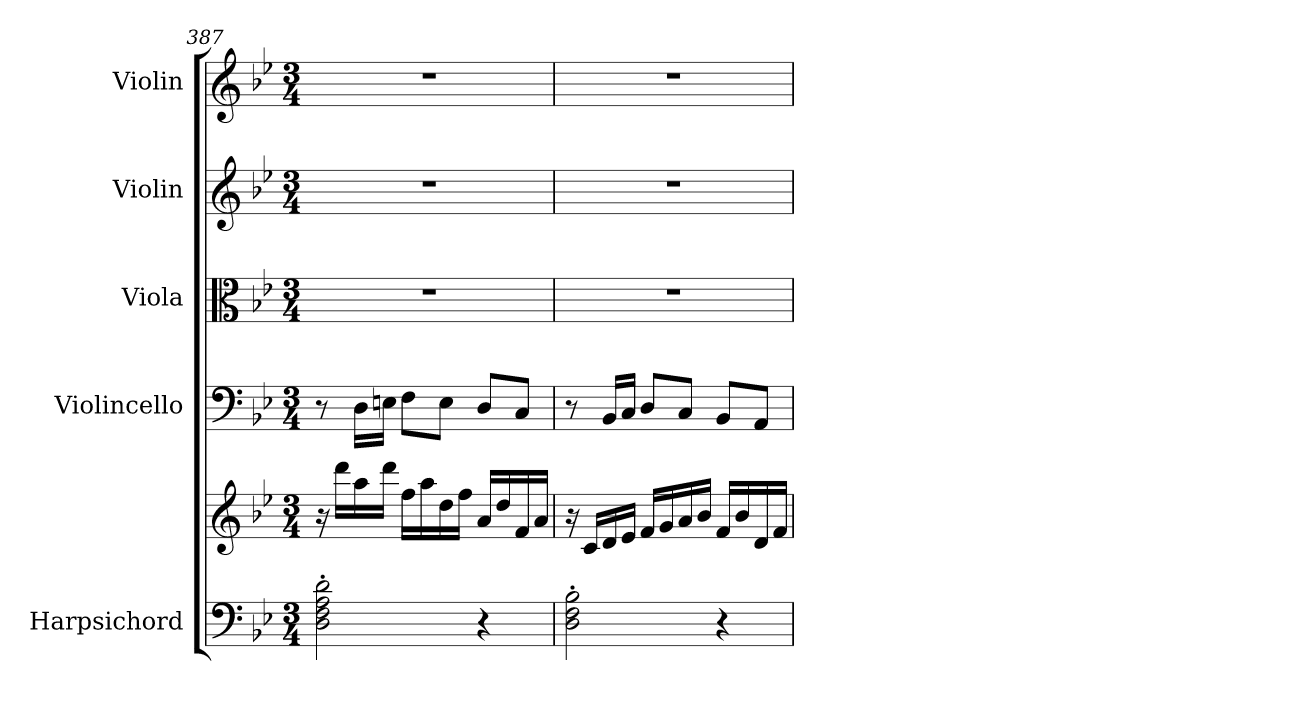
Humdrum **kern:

**kern	**kern	**kern	**kern	**kern	**kern
*part5	*part5	*part4	*part3	*part2	*part1
*staff6	*staff5	*staff4	*staff3	*staff2	*staff1
*I"Harpsichord	*	*I"Violincello	*I"Viola	*I"Violin	*I"Violin
*I'Hpschd	*	*I'Vc	*I'Vla	*I'Vln	*I'Vln
!!LO:PB:g=z
*clefF4	*clefG2	*clefF4	*clefC3	*clefG2	*clefG2
*k[b-e-]	*k[b-e-]	*k[b-e-]	*k[b-e-]	*k[b-e-]	*k[b-e-]
*M3/4	*M3/4	*M3/4	*M3/4	*M3/4	*M3/4
=387	=387	=387	=387	=387	=387
2D\' 2F\' 2A\' 2d\'	16r	8r	2.r	2.r	2.r
.	16ddd\LL	.	.	.	.
.	16aa\	16D\LL	.	.	.
.	16ddd\JJ	16En\JJ	.	.	.
.	16ff\LL	8F\L	.	.	.
.	16aa\	.	.	.	.
.	16dd\	8E\J	.	.	.
.	16ff\JJ	.	.	.	.
4r	16a/LL	8D/L	.	.	.
.	16dd/	.	.	.	.
.	16f/	8C/J	.	.	.
.	16a/JJ	.	.	.	.
=388	=388	=388	=388	=388	=388
2D\' 2F\' 2B-\'	16r	8r	2.r	2.r	2.r
.	16c/LL	.	.	.	.
.	16d/	16BB-/LL	.	.	.
.	16e-/JJ	16C/JJ	.	.	.
.	16f/LL	8D/L	.	.	.
.	16g/	.	.	.	.
.	16a/	8C/J	.	.	.
.	16b-/JJ	.	.	.	.
4r	16f/LL	8BB-/L	.	.	.
.	16b-/	.	.	.	.
.	16d/	8AA/J	.	.	.
.	16f/JJ	.	.	.	.
=	=	=	=	=	=
*-	*-	*-	*-	*-	*-
